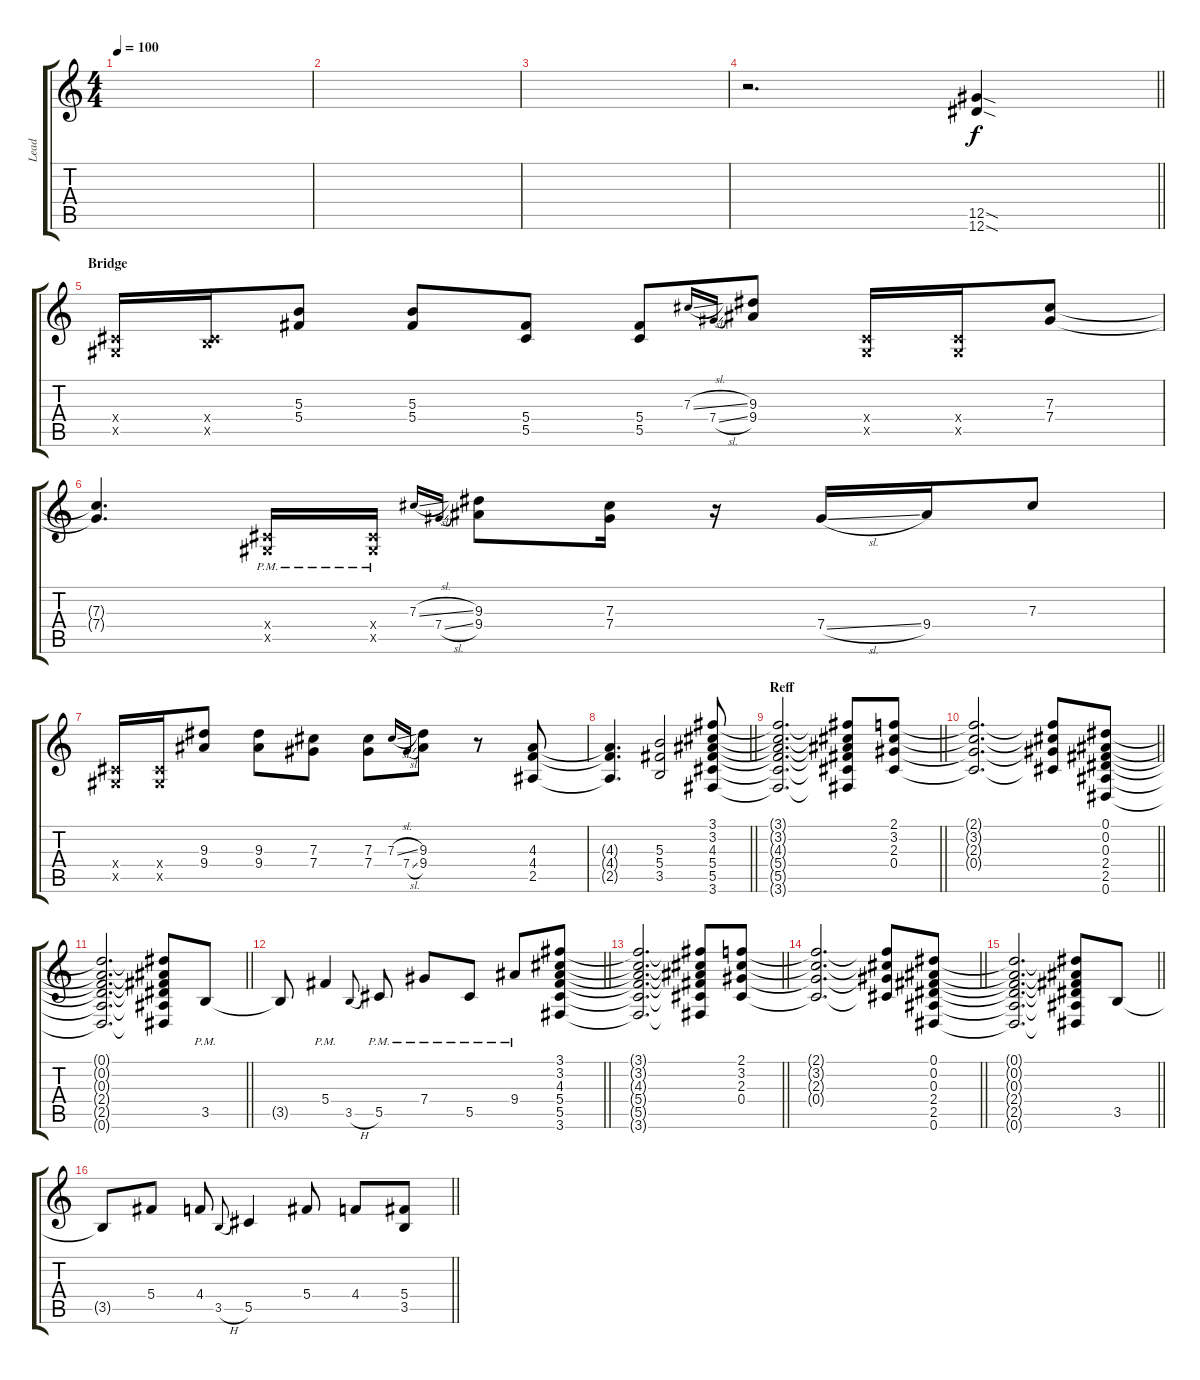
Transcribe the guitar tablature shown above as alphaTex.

\track ("Lead" "Lead") {instrument distortionguitar}
\staff {score tabs}
\tuning (Eb4 Bb3 Gb3 Db3 Ab2 Eb2) {hide}
\ts (4 4)
\tempo 100
\clef g2
\ks c
|
|
|
\barLineRight lightlight
r.2{d} (12.5{sod} 12.6{sod}).4 |
\section ("" "Bridge")
(0.4{x} 0.5{x}).16 (0.4{x} 3.5{x}).16 (5.3 5.4).8 (5.3 5.4).8 (5.4 5.5).8 (5.4 5.5).8 7.3{sl}.16{gr onbeat} 7.4{sl}.16{gr onbeat} (9.3 9.4).8 (0.4{x} 0.5{x}).16 (0.4{x} 0.5{x}).16 (7.3 7.4).8 |
(7.3{t} 7.4{t}).4{d} (0.4{x} 0.5{pm x}).16 (0.4{pm x} 0.5{x}).16 7.3{sl}.16{gr onbeat} 7.4{sl}.16{gr onbeat} (9.3 9.4).8 (7.3 7.4).16 r.16 7.4{sl}.16 9.4.16 7.3.8 |
(0.4{x} 0.5{x}).16 (0.4{x} 0.5{x}).16 (9.3 9.4).8 (9.3 9.4).8 (7.3 7.4).8 (7.3 7.4).8 7.3{sl}.16{gr onbeat} 7.4{sl}.16{gr onbeat} (9.3 9.4).8 r.8 (4.3 4.4 2.5).8 |
\barLineRight lightlight
(4.3{t} 4.4{t} 2.5{t}).4{d} (5.3 5.4 3.5).2 (3.1 3.2 4.3 5.4 5.5 3.6).8 |
\section ("" "Reff")
\barLineRight lightlight
(3.1{t} 3.2{t} 4.3{t} 5.4{t} 5.5{t} 3.6{t}).2{d} (3.1{t} 3.2{t} 4.3{t} 5.4{t} 5.5{t} 3.6{t}).8 (2.1 3.2 2.3 0.4).8 |
\barLineRight lightlight
(2.1{t} 3.2{t} 2.3{t} 0.4{t}).2{d} (2.1{t} 3.2{t} 2.3{t} 0.4{t}).8 (0.1 0.2 0.3 2.4 2.5 0.6).8 |
\barLineRight lightlight
(0.1{t} 0.2{t} 0.3{t} 2.4{t} 2.5{t} 0.6{t}).2{d} (0.1{t} 0.2{t} 0.3{t} 2.4{t} 2.5{t} 0.6{t}).8 3.5{pm}.8 |
\barLineRight lightlight
3.5{t}.8 5.4{pm}.4 3.5{h}.8{gr onbeat} 5.5{pm}.8 7.4{pm}.8 5.5{pm}.8 9.4{pm}.8 (3.1 3.2 4.3 5.4 5.5 3.6).8 |
\barLineRight lightlight
(3.1{t} 3.2{t} 4.3{t} 5.4{t} 5.5{t} 3.6{t}).2{d} (3.1{t} 3.2{t} 4.3{t} 5.4{t} 5.5{t} 3.6{t}).8 (2.1 3.2 2.3 0.4).8 |
\barLineRight lightlight
(2.1{t} 3.2{t} 2.3{t} 0.4{t}).2{d} (2.1{t} 3.2{t} 2.3{t} 0.4{t}).8 (0.1 0.2 0.3 2.4 2.5 0.6).8 |
\barLineRight lightlight
(0.1{t} 0.2{t} 0.3{t} 2.4{t} 2.5{t} 0.6{t}).2{d} (0.1{t} 0.2{t} 0.3{t} 2.4{t} 2.5{t} 0.6{t}).8 3.5.8 |
\barLineRight lightlight
3.5{t}.8 5.4.8 4.4.8 3.5{h}.8{gr onbeat} 5.5.4 5.4.8 4.4.8 (5.4 3.5).8
